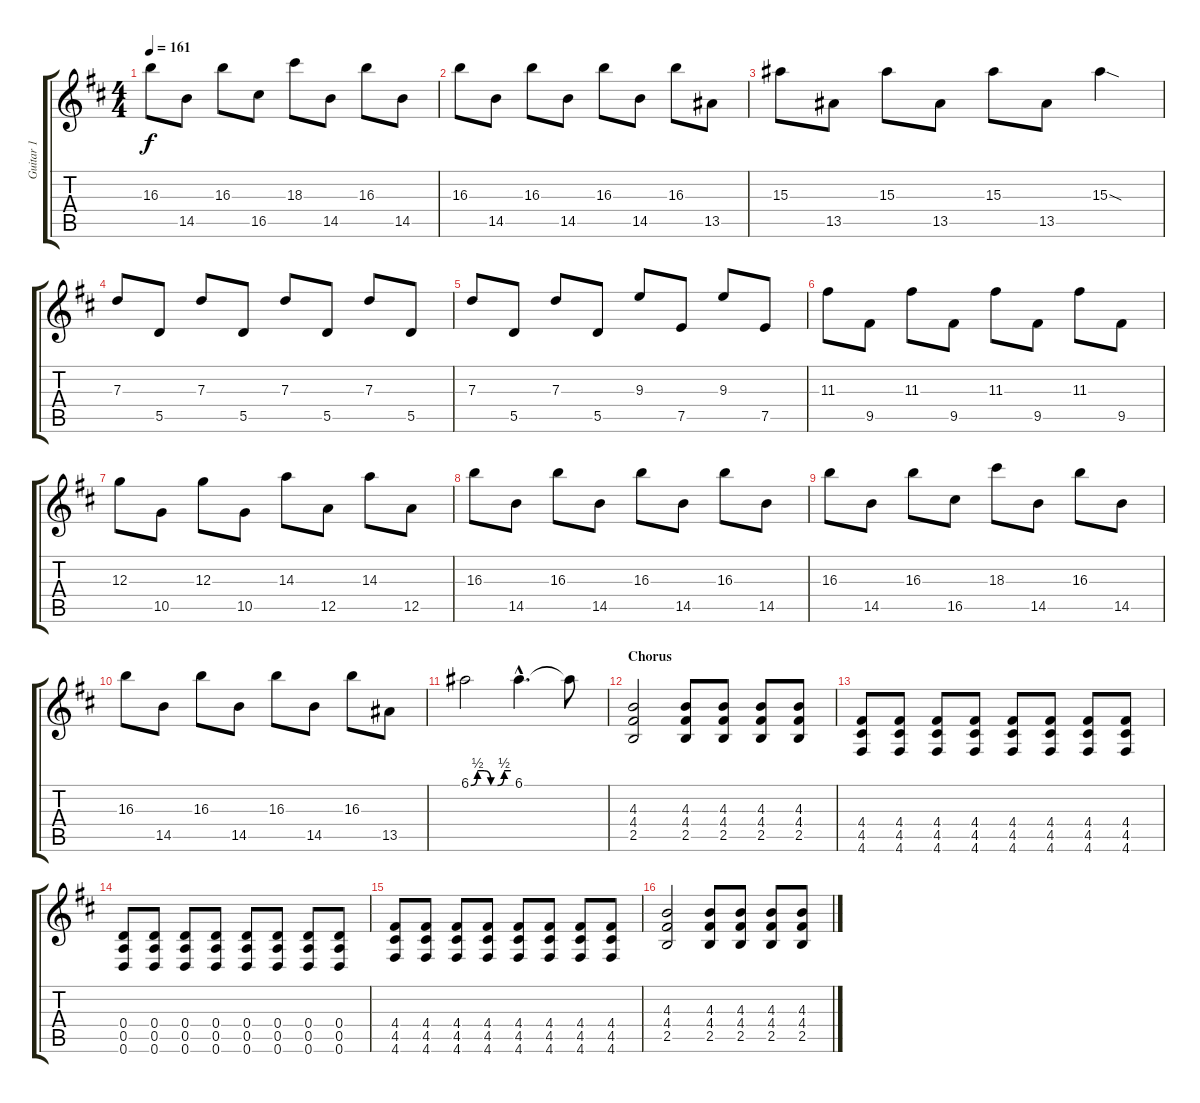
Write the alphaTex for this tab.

\track ("Guitar 1" "Guitar 1") {instrument acousticguitarsteel}
\staff {score tabs}
\tuning (E4 B3 G3 D3 A2 D2) {hide}
\ts (4 4)
\tempo 161
\clef g2
\ks d
16.3.8{dy f} 14.5.8 16.3.8 16.5.8 18.3.8 14.5.8 16.3.8 14.5.8 |
16.3.8 14.5.8 16.3.8 14.5.8 16.3.8 14.5.8 16.3.8 13.5.8 |
15.3.8 13.5.8 15.3.8 13.5.8 15.3.8 13.5.8 15.3{sod}.4 |
7.3.8 5.5.8 7.3.8 5.5.8 7.3.8 5.5.8 7.3.8 5.5.8 |
7.3.8 5.5.8 7.3.8 5.5.8 9.3.8 7.5.8 9.3.8 7.5.8 |
11.3.8 9.5.8 11.3.8 9.5.8 11.3.8 9.5.8 11.3.8 9.5.8 |
12.3.8 10.5.8 12.3.8 10.5.8 14.3.8 12.5.8 14.3.8 12.5.8 |
16.3.8 14.5.8 16.3.8 14.5.8 16.3.8 14.5.8 16.3.8 14.5.8 |
16.3.8 14.5.8 16.3.8 16.5.8 18.3.8 14.5.8 16.3.8 14.5.8 |
16.3.8 14.5.8 16.3.8 14.5.8 16.3.8 14.5.8 16.3.8 13.5.8 |
6.1{be (custom 0 0 10 2 20 2 30 0 40 0 50 2 60 2)}.2 6.1{hac}.4{d} 6.1{t}.8 |
\section ("" "Chorus")
(4.3 4.4 2.5).2 (4.3 4.4 2.5).8 (4.3 4.4 2.5).8 (4.3 4.4 2.5).8 (4.3 4.4 2.5).8 |
(4.4 4.5 4.6).8 (4.4 4.5 4.6).8 (4.4 4.5 4.6).8 (4.4 4.5 4.6).8 (4.4 4.5 4.6).8 (4.4 4.5 4.6).8 (4.4 4.5 4.6).8 (4.4 4.5 4.6).8 |
(0.4 0.5 0.6).8 (0.4 0.5 0.6).8 (0.4 0.5 0.6).8 (0.4 0.5 0.6).8 (0.4 0.5 0.6).8 (0.4 0.5 0.6).8 (0.4 0.5 0.6).8 (0.4 0.5 0.6).8 |
(4.4 4.5 4.6).8 (4.4 4.5 4.6).8 (4.4 4.5 4.6).8 (4.4 4.5 4.6).8 (4.4 4.5 4.6).8 (4.4 4.5 4.6).8 (4.4 4.5 4.6).8 (4.4 4.5 4.6).8 |
(4.3 4.4 2.5).2 (4.3 4.4 2.5).8 (4.3 4.4 2.5).8 (4.3 4.4 2.5).8 (4.3 4.4 2.5).8
